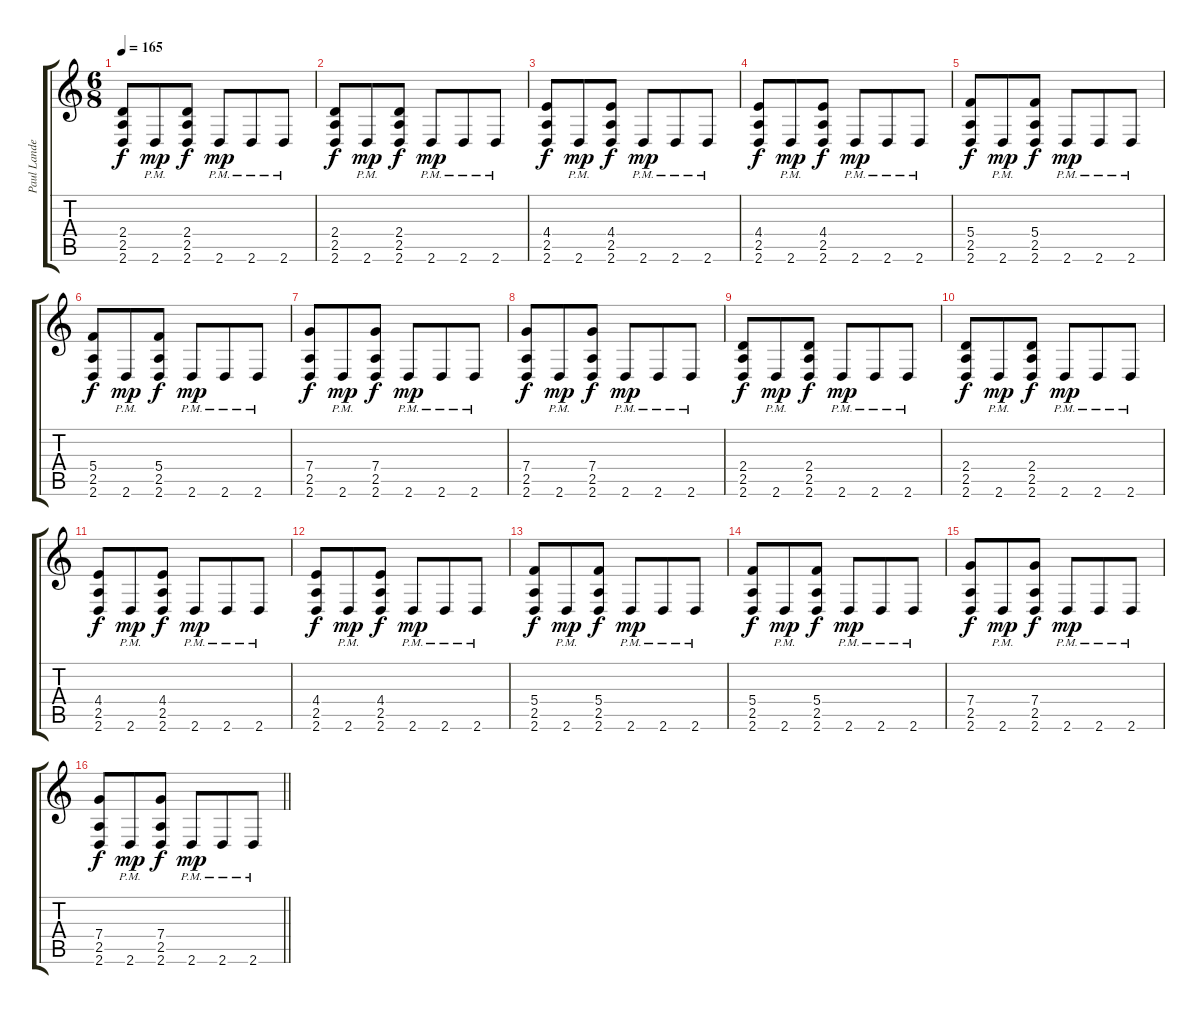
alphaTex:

\track ("Paul Landers" "Paul Lande") {instrument distortionguitar}
\staff {score tabs}
\tuning (E4 C4 G3 C3 G2 C2) {hide}
\ts (6 8)
\tempo 165
\clef g2
\ks c
(2.4 2.5 2.6).8{dy f balance 16} 2.6{pm}.8{dy mp} (2.4 2.5 2.6).8{dy f} 2.6{pm}.8{dy mp} 2.6{pm}.8 2.6{pm}.8 |
(2.4 2.5 2.6).8{dy f} 2.6{pm}.8{dy mp} (2.4 2.5 2.6).8{dy f} 2.6{pm}.8{dy mp} 2.6{pm}.8 2.6{pm}.8 |
(4.4 2.5 2.6).8{dy f balance 16 instrument electricguitarclean} 2.6{pm}.8{dy mp} (4.4 2.5 2.6).8{dy f} 2.6{pm}.8{dy mp} 2.6{pm}.8 2.6{pm}.8 |
(4.4 2.5 2.6).8{dy f balance 16 instrument electricguitarclean} 2.6{pm}.8{dy mp} (4.4 2.5 2.6).8{dy f} 2.6{pm}.8{dy mp} 2.6{pm}.8 2.6{pm}.8 |
(5.4 2.5 2.6).8{dy f balance 16 instrument electricguitarclean} 2.6{pm}.8{dy mp} (5.4 2.5 2.6).8{dy f} 2.6{pm}.8{dy mp} 2.6{pm}.8 2.6{pm}.8 |
(5.4 2.5 2.6).8{dy f balance 16 instrument electricguitarclean} 2.6{pm}.8{dy mp} (5.4 2.5 2.6).8{dy f} 2.6{pm}.8{dy mp} 2.6{pm}.8 2.6{pm}.8 |
(7.4 2.5 2.6).8{dy f balance 16 instrument electricguitarclean} 2.6{pm}.8{dy mp} (7.4 2.5 2.6).8{dy f} 2.6{pm}.8{dy mp} 2.6{pm}.8 2.6{pm}.8 |
(7.4 2.5 2.6).8{dy f balance 16 instrument electricguitarclean} 2.6{pm}.8{dy mp} (7.4 2.5 2.6).8{dy f} 2.6{pm}.8{dy mp} 2.6{pm}.8 2.6{pm}.8 |
(2.4 2.5 2.6).8{dy f} 2.6{pm}.8{dy mp} (2.4 2.5 2.6).8{dy f} 2.6{pm}.8{dy mp} 2.6{pm}.8 2.6{pm}.8 |
(2.4 2.5 2.6).8{dy f} 2.6{pm}.8{dy mp} (2.4 2.5 2.6).8{dy f} 2.6{pm}.8{dy mp} 2.6{pm}.8 2.6{pm}.8 |
(4.4 2.5 2.6).8{dy f balance 16 instrument electricguitarclean} 2.6{pm}.8{dy mp} (4.4 2.5 2.6).8{dy f} 2.6{pm}.8{dy mp} 2.6{pm}.8 2.6{pm}.8 |
(4.4 2.5 2.6).8{dy f balance 16 instrument electricguitarclean} 2.6{pm}.8{dy mp} (4.4 2.5 2.6).8{dy f} 2.6{pm}.8{dy mp} 2.6{pm}.8 2.6{pm}.8 |
(5.4 2.5 2.6).8{dy f balance 16 instrument electricguitarclean} 2.6{pm}.8{dy mp} (5.4 2.5 2.6).8{dy f} 2.6{pm}.8{dy mp} 2.6{pm}.8 2.6{pm}.8 |
(5.4 2.5 2.6).8{dy f balance 16 instrument electricguitarclean} 2.6{pm}.8{dy mp} (5.4 2.5 2.6).8{dy f} 2.6{pm}.8{dy mp} 2.6{pm}.8 2.6{pm}.8 |
(7.4 2.5 2.6).8{dy f balance 16 instrument electricguitarclean} 2.6{pm}.8{dy mp} (7.4 2.5 2.6).8{dy f} 2.6{pm}.8{dy mp} 2.6{pm}.8 2.6{pm}.8 |
\barLineRight lightlight
(7.4 2.5 2.6).8{dy f balance 16 instrument electricguitarclean} 2.6{pm}.8{dy mp} (7.4 2.5 2.6).8{dy f} 2.6{pm}.8{dy mp} 2.6{pm}.8 2.6{pm}.8
